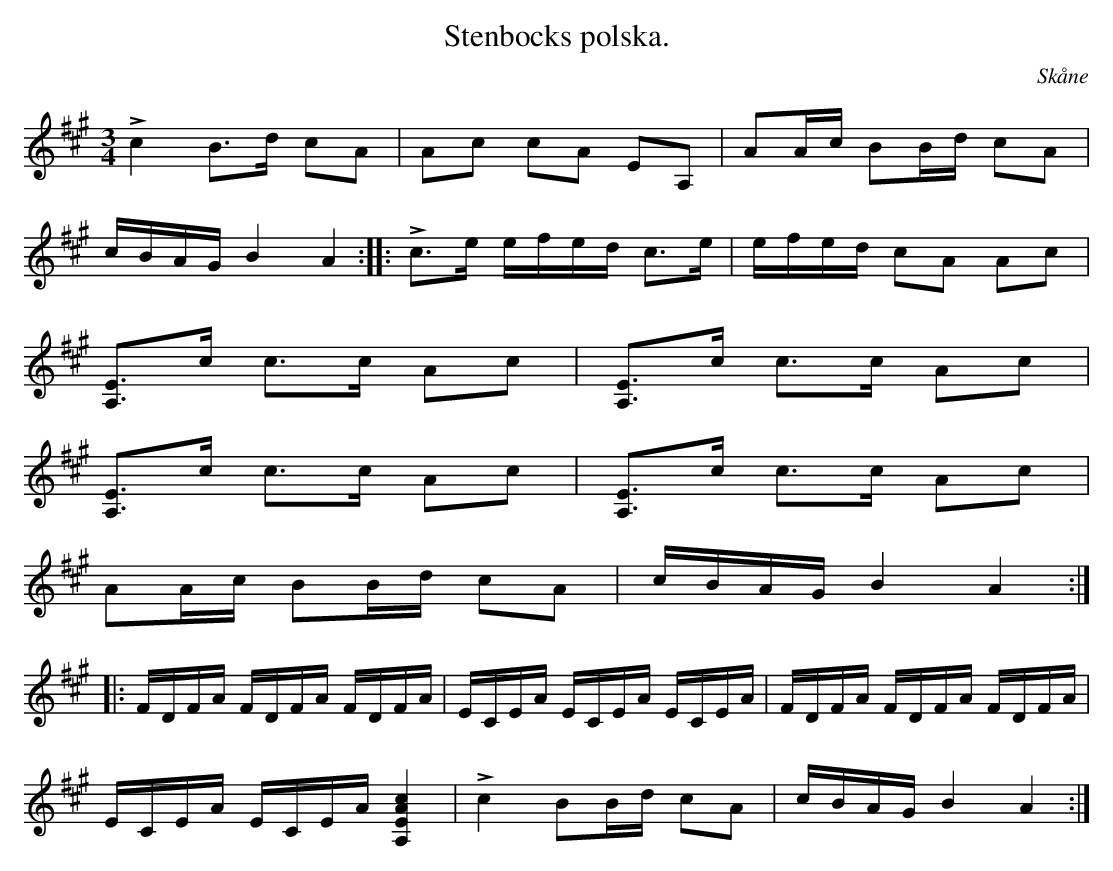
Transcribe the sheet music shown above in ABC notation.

X:1
T:Stenbocks polska.
skott; andra reprisen danskarnas, ock tredje reprisen f\"orest\"aller b\aada h\"ararnas sammandrabbning (handgem\"ang).
H\"ar ersatt med "col' arco"
O:Sk\aane
U: p = "^pizz"
U: q = "^col' arco"
M:3/4
L:1/16
K:A
Lc4 B3d c2A2|pA2c2 c2A2 E2A,2|qA2Ac B2Bd c2A2|
cBAG B4 A4::Lc3e efed c3e|efed pc2A2 A2c2|
[A,E]3c c3c A2c2|[A,E]3c c3c A2c2|
[A,E]3c c3c A2c2|[A,E]3c c3c A2c2|
qA2Ac B2Bd c2A2|cBAG B4 A4::
FDFA FDFA FDFA|ECEA ECEA ECEA|FDFA FDFA FDFA|
ECEA ECEA [A,EAc]4|Lc4 B2Bd c2A2|cBAG B4 A4:|
